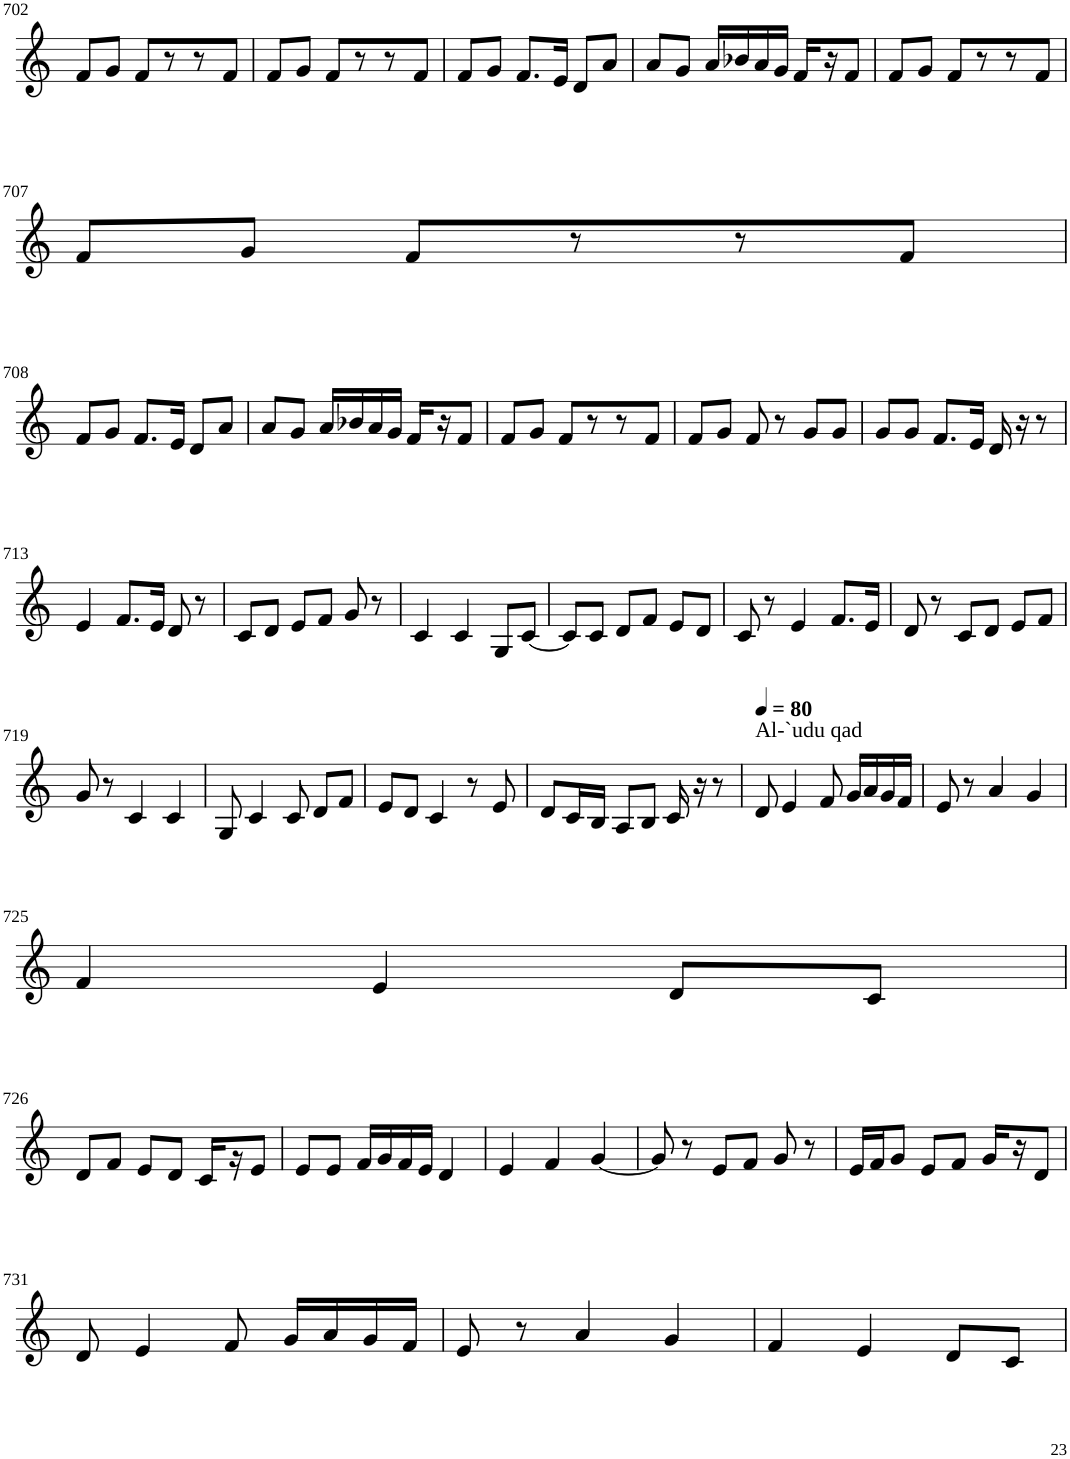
**kern
*part1
*staff1
*I"Violin
!!LO:PB:g=z
*clefG2
*k[]
*M3/4
=702
8f/L
8g/J
8f/L
8r
8r
8f/J
=703
8f/L
8g/J
8f/L
8r
8r
8f/J
=704
8f/L
8g/J
8.f/L
16e/Jk
8d/L
8a/J
=705
8a/L
8g/J
16a/LL
16b-X/
16a/
16g/JJ
16f/LL
16r
8f/J
=706
8f/L
8g/J
8f/L
8r
8r
8f/J
!!LO:LB:g=z
=707
8f/L
8g/J
8f/L
8r
8r
8f/J
!!LO:LB:g=z
=708
8f/L
8g/J
8.f/L
16e/Jk
8d/L
8a/J
=709
8a/L
8g/J
16a/LL
16b-X/
16a/
16g/JJ
16f/LL
16r
8f/J
=710
8f/L
8g/J
8f/L
8r
8r
8f/J
=711
8f/L
8g/J
8f/
8r
8g/L
8g/J
=712
8g/L
8g/J
8.f/L
16e/Jk
16d/
16r
8r
!!LO:LB:g=z
=713
4e/
8.f/L
16e/Jk
8d/
8r
=714
8c/L
8d/J
8e/L
8f/J
8g/
8r
=715
4c/
4c/
8G/L
[8c/J
=716
8c/L]
8c/J
8d/L
8f/J
8e/L
8d/J
=717
8c/
8r
4e/
8.f/L
16e/Jk
=718
8d/
8r
8c/L
8d/J
8e/L
8f/J
!!LO:LB:g=z
=719
8g/
8r
4c/
4c/
=720
8G/
4c/
8c/
8d/L
8f/J
=721
8e/L
8d/J
4c/
8r
8e/
=722
8d/L
16c/L
16B/JJ
8A/L
8B/J
16c/
16r
8r
=723
*MM80
!LO:TX:a:t=Al-`udu qad
8d/
4e/
8f/
16g/LL
16a/
16g/
16f/JJ
=724
8e/
8r
4a/
4g/
!!LO:LB:g=z
=725
4f/
4e/
8d/L
8c/J
!!LO:LB:g=z
=726
8d/L
8f/J
8e/L
8d/J
16c/LL
16r
8e/J
=727
8e/L
8e/J
16f/LL
16g/
16f/
16e/JJ
4d/
=728
4e/
4f/
[4g/
=729
8g/]
8r
8e/L
8f/J
8g/
8r
=730
16e/LL
16f/J
8g/J
8e/L
8f/J
16g/LL
16r
8d/J
!!LO:LB:g=z
=731
8d/
4e/
8f/
16g/LL
16a/
16g/
16f/JJ
=732
8e/
8r
4a/
4g/
=733
4f/
4e/
8d/L
8c/J
=
*-
